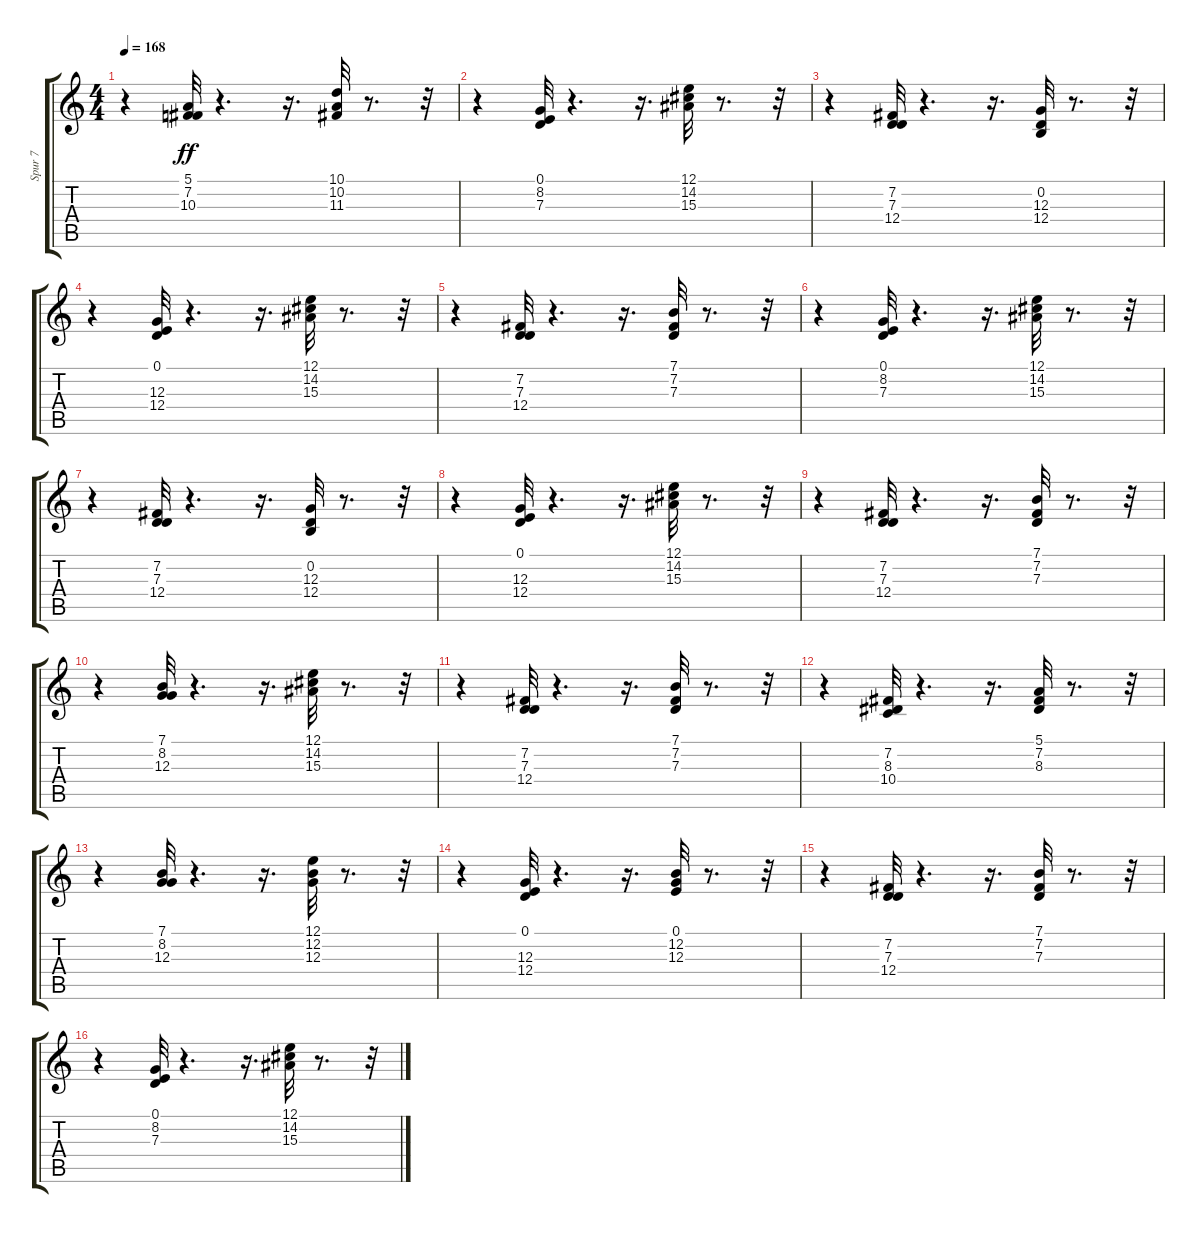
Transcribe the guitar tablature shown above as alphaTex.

\track ("Spur 7" "Spur 7") {instrument harpsichord}
\staff {score tabs}
\tuning (E4 B3 G3 D3 A2 E2) {hide}
\ts (4 4)
\tempo 168
\clef g2
\ks c
r.4{dy ff} (5.1 7.2 10.3).32 r.4{d} r.16{d} (10.1 10.2 11.3).32 r.8{d} r.32 |
r.4 (0.1 8.2 7.3).32 r.4{d} r.16{d} (12.1 14.2 15.3).32 r.8{d} r.32 |
r.4 (7.2 7.3 12.4).32 r.4{d} r.16{d} (0.2 12.3 12.4).32 r.8{d} r.32 |
r.4 (0.1 12.3 12.4).32 r.4{d} r.16{d} (12.1 14.2 15.3).32 r.8{d} r.32 |
r.4 (7.2 7.3 12.4).32 r.4{d} r.16{d} (7.1 7.2 7.3).32 r.8{d} r.32 |
r.4 (0.1 8.2 7.3).32 r.4{d} r.16{d} (12.1 14.2 15.3).32 r.8{d} r.32 |
r.4 (7.2 7.3 12.4).32 r.4{d} r.16{d} (0.2 12.3 12.4).32 r.8{d} r.32 |
r.4 (0.1 12.3 12.4).32 r.4{d} r.16{d} (12.1 14.2 15.3).32 r.8{d} r.32 |
r.4 (7.2 7.3 12.4).32 r.4{d} r.16{d} (7.1 7.2 7.3).32 r.8{d} r.32 |
r.4 (7.1 8.2 12.3).32 r.4{d} r.16{d} (12.1 14.2 15.3).32 r.8{d} r.32 |
r.4 (7.2 7.3 12.4).32 r.4{d} r.16{d} (7.1 7.2 7.3).32 r.8{d} r.32 |
r.4 (7.2 8.3 10.4).32 r.4{d} r.16{d} (5.1 7.2 8.3).32 r.8{d} r.32 |
r.4 (7.1 8.2 12.3).32 r.4{d} r.16{d} (12.1 12.2 12.3).32 r.8{d} r.32 |
r.4 (0.1 12.3 12.4).32 r.4{d} r.16{d} (0.1 12.2 12.3).32 r.8{d} r.32 |
r.4 (7.2 7.3 12.4).32 r.4{d} r.16{d} (7.1 7.2 7.3).32 r.8{d} r.32 |
r.4 (0.1 8.2 7.3).32 r.4{d} r.16{d} (12.1 14.2 15.3).32 r.8{d} r.32
